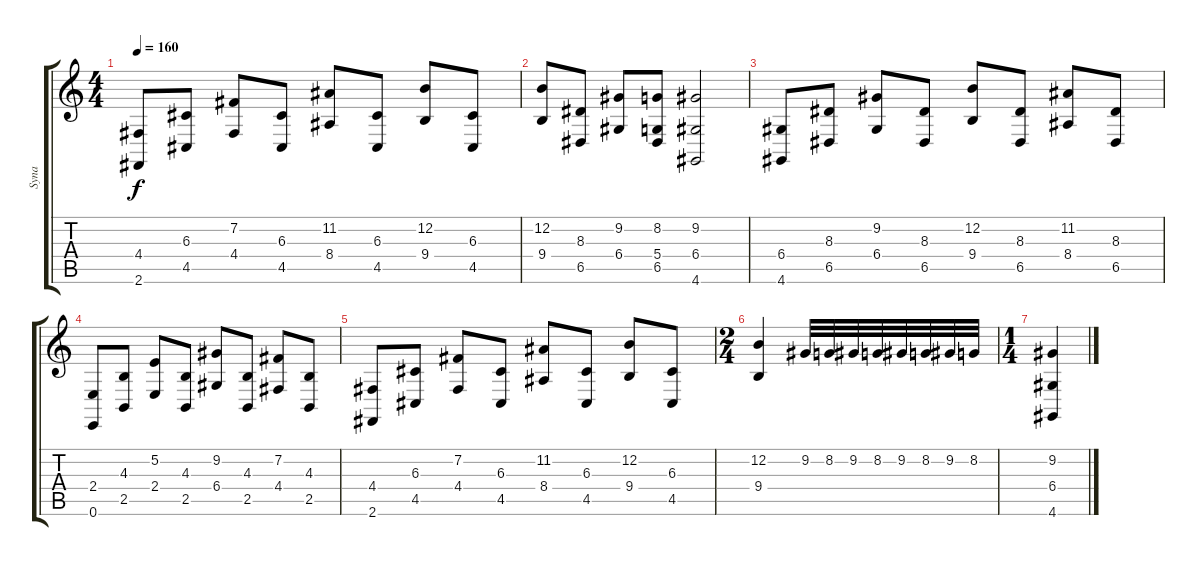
\track ("Syna" "Syna") {instrument harpsichord}
\staff {score tabs}
\tuning (E4 B3 G3 D3 A2 E2) {hide}
\ts (4 4)
\tempo 160
\clef g2
\ks c
(4.4 2.6).8{dy f} (6.3 4.5).8 (7.2 4.4).8 (6.3 4.5).8 (11.2 8.4).8 (6.3 4.5).8 (12.2 9.4).8 (6.3 4.5).8 |
(12.2 9.4).8 (8.3 6.5).8 (9.2 6.4).8 (8.2 5.4 6.5).8 (9.2 6.4 4.6).2 |
(6.4 4.6).8 (8.3 6.5).8 (9.2 6.4).8 (8.3 6.5).8 (12.2 9.4).8 (8.3 6.5).8 (11.2 8.4).8 (8.3 6.5).8 |
(2.4 0.6).8 (4.3 2.5).8 (5.2 2.4).8 (4.3 2.5).8 (9.2 6.4).8 (4.3 2.5).8 (7.2 4.4).8 (4.3 2.5).8 |
(4.4 2.6).8 (6.3 4.5).8 (7.2 4.4).8 (6.3 4.5).8 (11.2 8.4).8 (6.3 4.5).8 (12.2 9.4).8 (6.3 4.5).8 |
\ts (2 4)
(12.2 9.4).4 9.2.32 8.2.32 9.2.32 8.2.32 9.2.32 8.2.32 9.2.32 8.2.32 |
\ts (1 4)
(9.2 6.4 4.6).4
